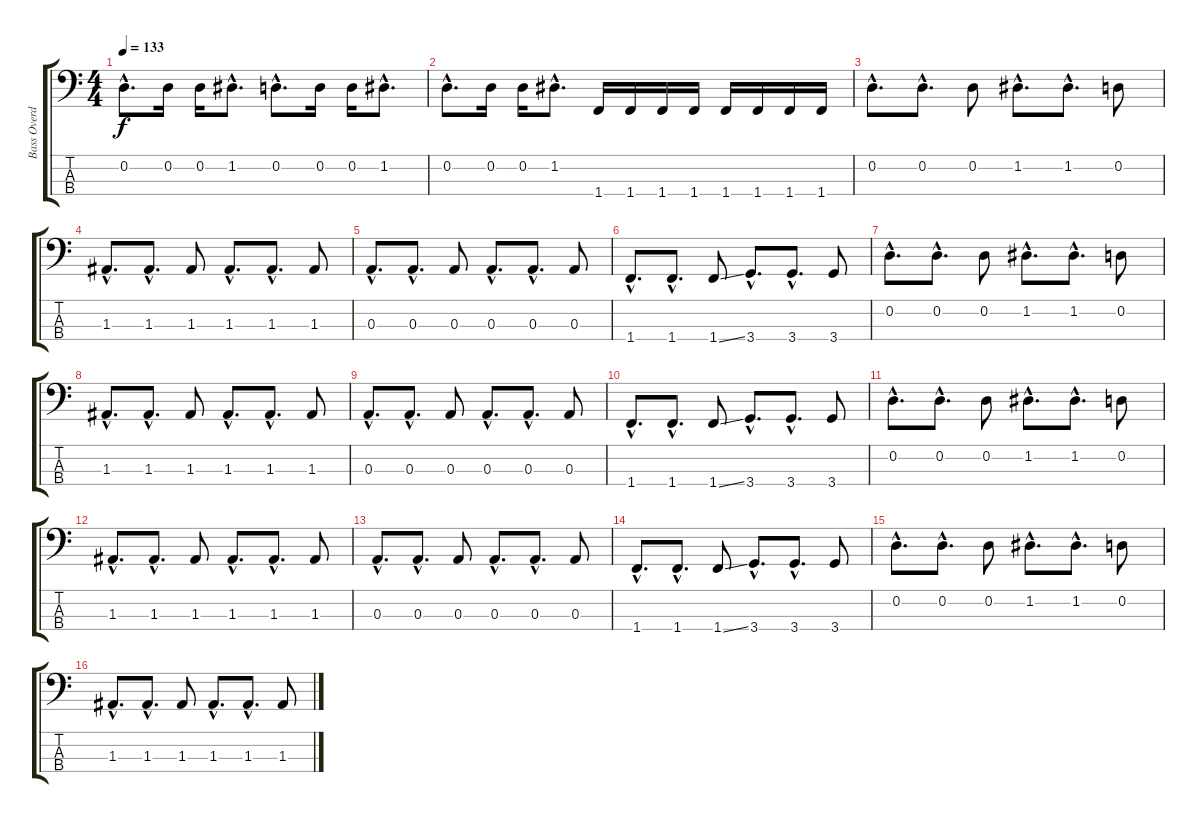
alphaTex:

\track ("Bass Overdub" "Bass Overd") {instrument electricguitarclean}
\staff {score tabs}
\tuning (G2 D2 A1 E1) {hide}
\ts (4 4)
\tempo 133
\clef f4
\ks c
0.2{hac}.8{d dy f} 0.2.16 0.2.16 1.2{hac}.8{d} 0.2{hac}.8{d} 0.2.16 0.2.16 1.2{hac}.8{d} |
0.2{hac}.8{d} 0.2.16 0.2.16 1.2{hac}.8{d} 1.4.16 1.4.16 1.4.16 1.4.16 1.4.16 1.4.16 1.4.16 1.4.16 |
0.2{hac}.8{d} 0.2{hac}.8{d} 0.2.8 1.2{hac}.8{d} 1.2{hac}.8{d} 0.2.8 |
1.3{hac}.8{d} 1.3{hac}.8{d} 1.3.8 1.3{hac}.8{d} 1.3{hac}.8{d} 1.3.8 |
0.3{hac}.8{d} 0.3{hac}.8{d} 0.3.8 0.3{hac}.8{d} 0.3{hac}.8{d} 0.3.8 |
1.4{hac}.8{d} 1.4{hac}.8{d} 1.4{ss}.8 3.4{hac}.8{d} 3.4{hac}.8{d} 3.4.8 |
0.2{hac}.8{d} 0.2{hac}.8{d} 0.2.8 1.2{hac}.8{d} 1.2{hac}.8{d} 0.2.8 |
1.3{hac}.8{d} 1.3{hac}.8{d} 1.3.8 1.3{hac}.8{d} 1.3{hac}.8{d} 1.3.8 |
0.3{hac}.8{d} 0.3{hac}.8{d} 0.3.8 0.3{hac}.8{d} 0.3{hac}.8{d} 0.3.8 |
1.4{hac}.8{d} 1.4{hac}.8{d} 1.4{ss}.8 3.4{hac}.8{d} 3.4{hac}.8{d} 3.4.8 |
0.2{hac}.8{d} 0.2{hac}.8{d} 0.2.8 1.2{hac}.8{d} 1.2{hac}.8{d} 0.2.8 |
1.3{hac}.8{d} 1.3{hac}.8{d} 1.3.8 1.3{hac}.8{d} 1.3{hac}.8{d} 1.3.8 |
0.3{hac}.8{d} 0.3{hac}.8{d} 0.3.8 0.3{hac}.8{d} 0.3{hac}.8{d} 0.3.8 |
1.4{hac}.8{d} 1.4{hac}.8{d} 1.4{ss}.8 3.4{hac}.8{d} 3.4{hac}.8{d} 3.4.8 |
0.2{hac}.8{d} 0.2{hac}.8{d} 0.2.8 1.2{hac}.8{d} 1.2{hac}.8{d} 0.2.8 |
1.3{hac}.8{d} 1.3{hac}.8{d} 1.3.8 1.3{hac}.8{d} 1.3{hac}.8{d} 1.3.8
